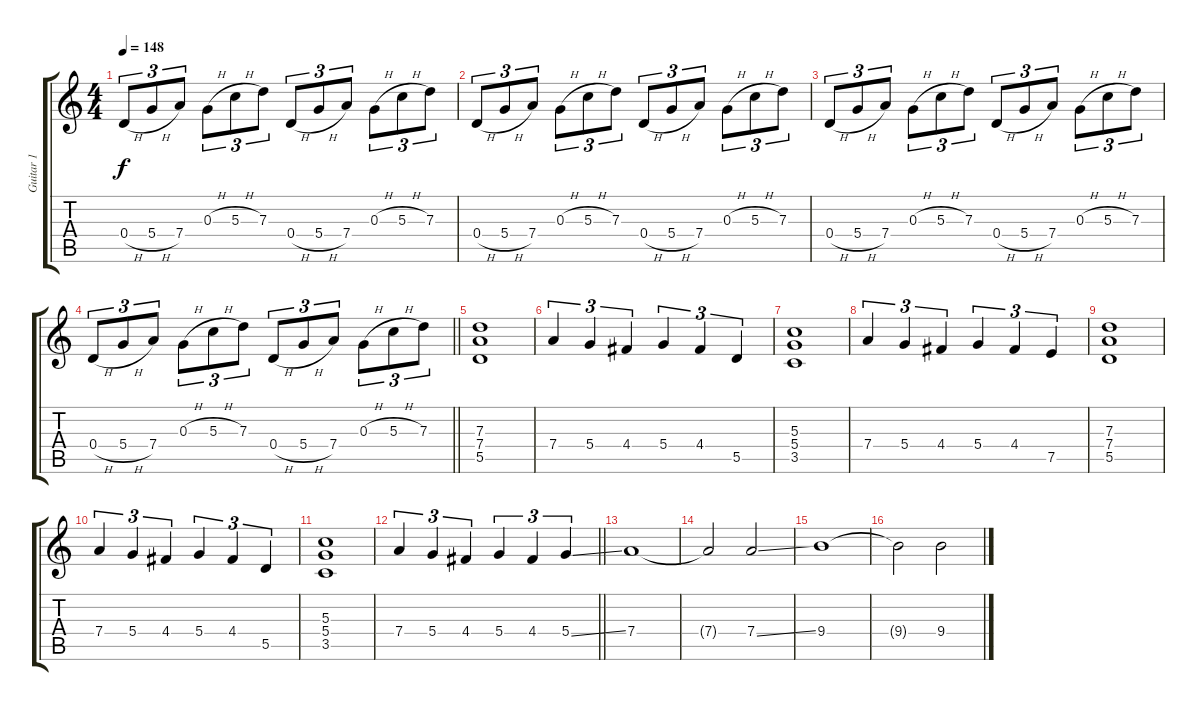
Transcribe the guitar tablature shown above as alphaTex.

\track ("Guitar 1" "Guitar 1") {instrument overdrivenguitar}
\staff {score tabs}
\tuning (E4 B3 G3 D3 A2 E2) {hide}
\ts (4 4)
\tempo 148
\clef g2
\ks c
0.4{h}.8{tu (3 2) dy f} 5.4{h}.8{tu (3 2)} 7.4.8{tu (3 2)} 0.3{h}.8{tu (3 2)} 5.3{h}.8{tu (3 2)} 7.3.8{tu (3 2)} 0.4{h}.8{tu (3 2)} 5.4{h}.8{tu (3 2)} 7.4.8{tu (3 2)} 0.3{h}.8{tu (3 2)} 5.3{h}.8{tu (3 2)} 7.3.8{tu (3 2)} |
0.4{h}.8{tu (3 2)} 5.4{h}.8{tu (3 2)} 7.4.8{tu (3 2)} 0.3{h}.8{tu (3 2)} 5.3{h}.8{tu (3 2)} 7.3.8{tu (3 2)} 0.4{h}.8{tu (3 2)} 5.4{h}.8{tu (3 2)} 7.4.8{tu (3 2)} 0.3{h}.8{tu (3 2)} 5.3{h}.8{tu (3 2)} 7.3.8{tu (3 2)} |
0.4{h}.8{tu (3 2)} 5.4{h}.8{tu (3 2)} 7.4.8{tu (3 2)} 0.3{h}.8{tu (3 2)} 5.3{h}.8{tu (3 2)} 7.3.8{tu (3 2)} 0.4{h}.8{tu (3 2)} 5.4{h}.8{tu (3 2)} 7.4.8{tu (3 2)} 0.3{h}.8{tu (3 2)} 5.3{h}.8{tu (3 2)} 7.3.8{tu (3 2)} |
\barLineRight lightlight
0.4{h}.8{tu (3 2)} 5.4{h}.8{tu (3 2)} 7.4.8{tu (3 2)} 0.3{h}.8{tu (3 2)} 5.3{h}.8{tu (3 2)} 7.3.8{tu (3 2)} 0.4{h}.8{tu (3 2)} 5.4{h}.8{tu (3 2)} 7.4.8{tu (3 2)} 0.3{h}.8{tu (3 2)} 5.3{h}.8{tu (3 2)} 7.3.8{tu (3 2)} |
(7.3 7.4 5.5).1 |
7.4.4{tu (3 2)} 5.4.4{tu (3 2)} 4.4.4{tu (3 2)} 5.4.4{tu (3 2)} 4.4.4{tu (3 2)} 5.5.4{tu (3 2)} |
(5.3 5.4 3.5).1 |
7.4.4{tu (3 2)} 5.4.4{tu (3 2)} 4.4.4{tu (3 2)} 5.4.4{tu (3 2)} 4.4.4{tu (3 2)} 7.5.4{tu (3 2)} |
(7.3 7.4 5.5).1 |
7.4.4{tu (3 2)} 5.4.4{tu (3 2)} 4.4.4{tu (3 2)} 5.4.4{tu (3 2)} 4.4.4{tu (3 2)} 5.5.4{tu (3 2)} |
(5.3 5.4 3.5).1 |
\barLineRight lightlight
7.4.4{tu (3 2)} 5.4.4{tu (3 2)} 4.4.4{tu (3 2)} 5.4.4{tu (3 2)} 4.4.4{tu (3 2)} 5.4{ss}.4{tu (3 2)} |
7.4.1 |
7.4{t}.2 7.4{ss}.2 |
9.4.1 |
9.4{t}.2 9.4{ss}.2
